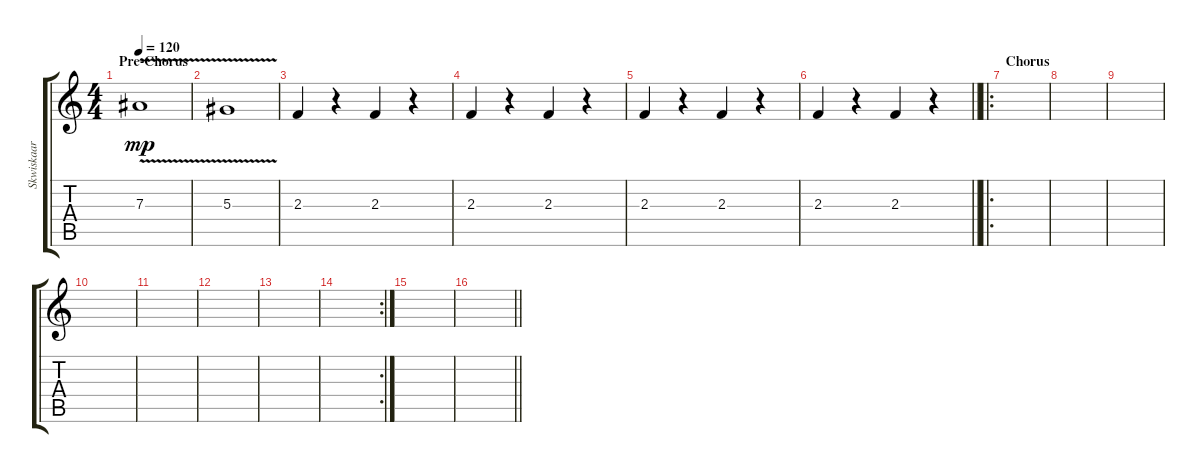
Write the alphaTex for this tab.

\track ("Skwiskaar lead" "Skwiskaar ") {instrument distortionguitar}
\staff {score tabs}
\tuning (C4 G3 Eb3 Bb2 F2 C2) {hide}
\ts (4 4)
\section ("" "Pre-Chorus")
\tempo 120
\clef g2
\ks c
7.3{v}.1{dy mp} |
5.3{v}.1 |
2.3.4 r.4 2.3.4 r.4 |
2.3.4 r.4 2.3.4 r.4 |
2.3.4 r.4 2.3.4 r.4 |
\barLineRight lightlight
2.3.4 r.4 2.3.4 r.4 |
\ro
\section ("" "Chorus")
|
|
|
|
|
|
|
\rc 2
|
|
\barLineRight lightlight
